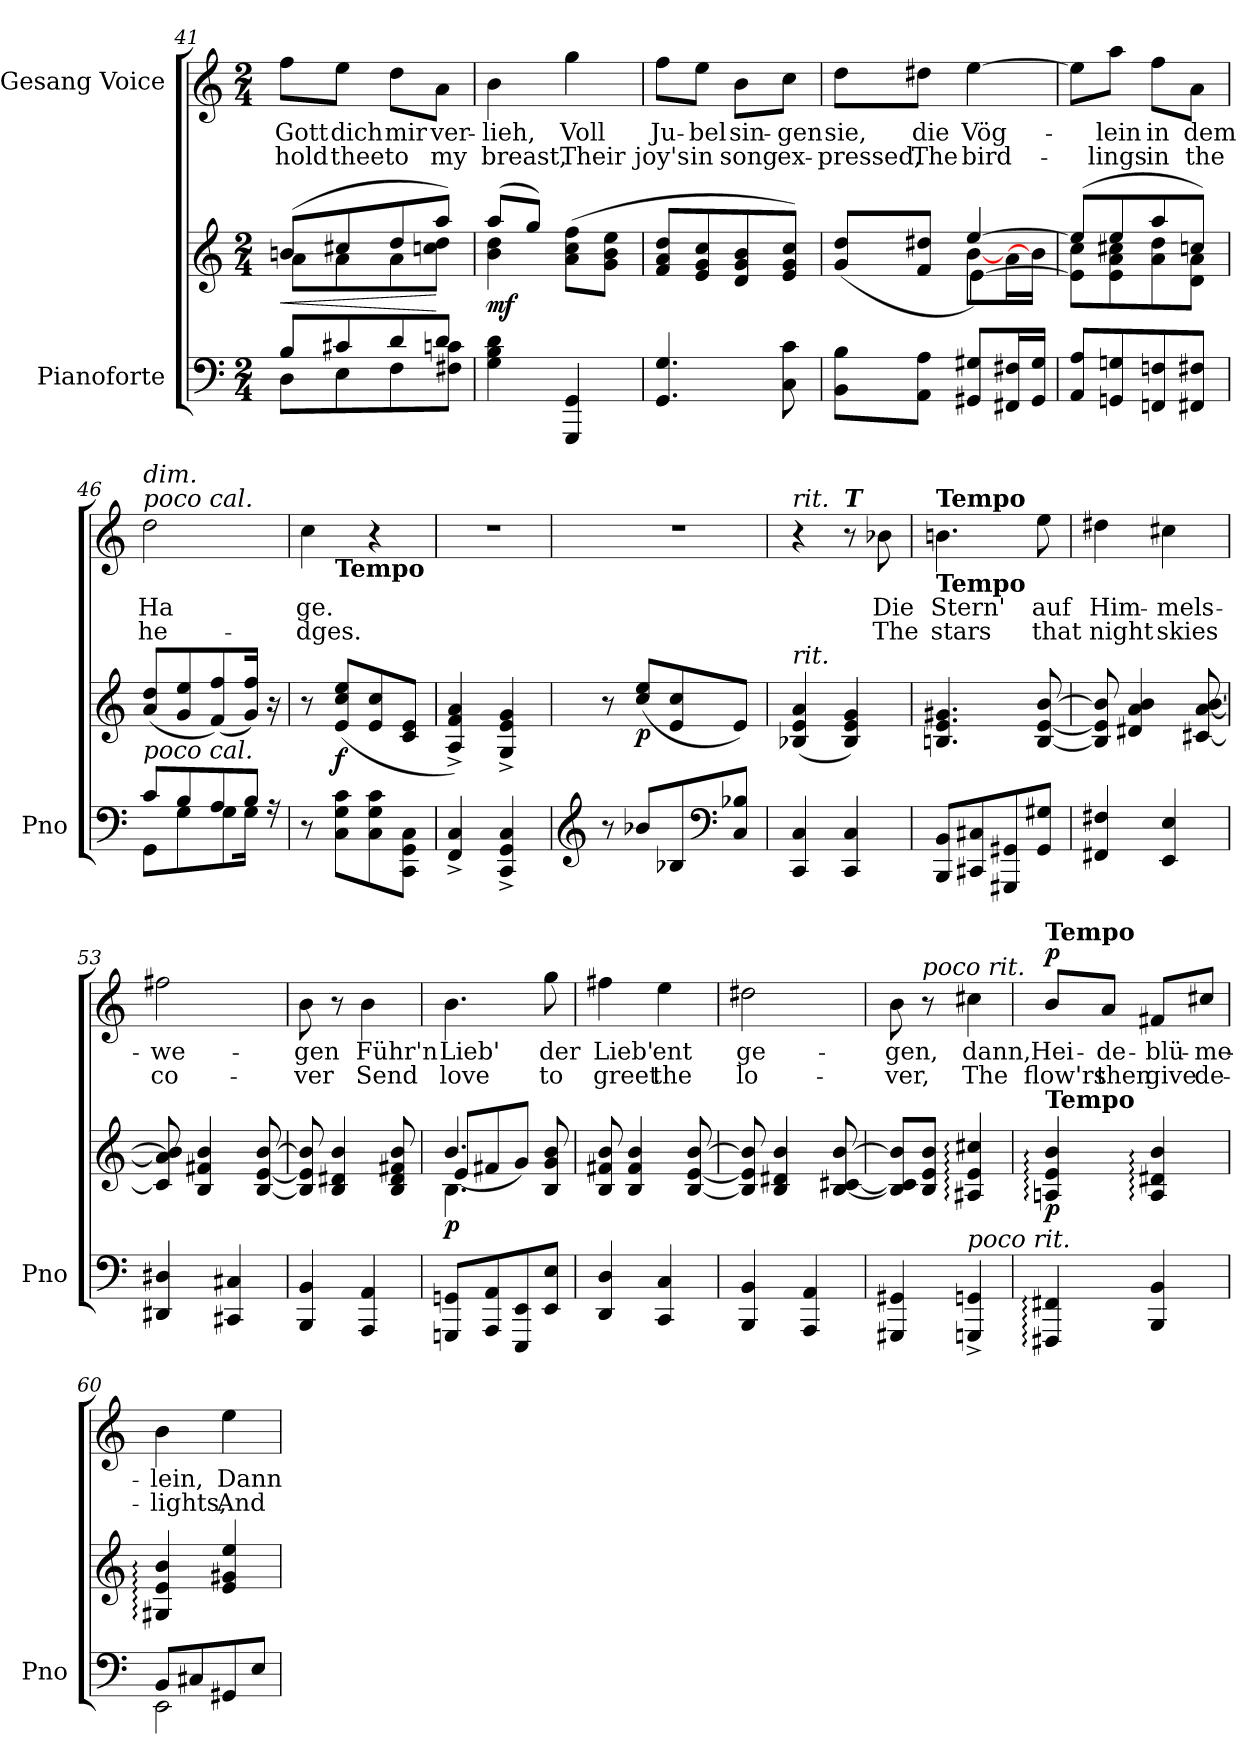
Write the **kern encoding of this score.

**kern	**kern	**dynam	**kern	**text	**text	**dynam
*part2	*part2	*part2	*part1	*part1	*part1	*part1
*staff3	*staff2	*staff2/3	*staff1	*staff1	*staff1	*staff1
*I"Pianoforte	*	*	*I"Gesang Voice	*	*	*
*I'Pno	*	*	*	*	*	*
*clefF4	*clefG2	*	*clefG2	*	*	*
*k[]	*k[]	*	*k[]	*	*	*
*M2/4	*M2/4	*	*M2/4	*	*	*
=41	=41	=41	=41	=41	=41	=41
*^	*	*	*	*	*	*
!	!	!	!LO:HP:b	!	!LO:LY:b	!LO:LY:b	!
*	*	*^	*	*	*	*	*
8B/L	8D\L	(>8bn/L	8a\L	<	8ff\L	Gott	hold	.
!	!	!	!	!	!	!LO:LY:b	!LO:LY:b	!
8c#X/	8E\	8cc#X/	8a\	.	8ee\J	dich	thee	.
!	!	!	!	!	!	!LO:LY:b	!LO:LY:b	!
8d/	8F\	8dd/	8a\	.	8dd\L	mir	to	.
!	!	!	!	!	!	!LO:LY:b	!LO:LY:b	!
8d/J	8F#X\ 8cn\J	8aa/J)	8ccn\ 8dd\J	[	8a\J	ver-	my	.
=42	=42	=42	=42	=42	=42	=42	=42	=42
!	!	!	!	!LO:DY:b	!	!LO:LY:b	!LO:LY:b	!
*v	*v	*	*	*	*	*	*	*
4G\ 4B\ 4d\	(>8aa/L	4b\ 4dd\	mf	4b\	-lieh,	breast,	.
.	8gg/J)	.	.	.	.	.	.
!	!	!	!	!	!LO:LY:b	!LO:LY:b	!
4GGG/ 4GG/	(<8a\ 8cc\ 8ff\L	4ryy	.	4gg\	Voll	Their	.
.	8g\ 8b\ 8ee\J	.	.	.	.	.	.
*	*v	*v	*	*	*	*	*
=43	=43	=43	=43	=43	=43	=43
!	!	!	!	!LO:LY:b	!LO:LY:b	!
4.GG/ 4.G/	8f/ 8a/ 8dd/L	.	8ff\L	Ju-	joy's	.
!	!	!	!	!LO:LY:b	!LO:LY:b	!
.	8e/ 8g/ 8cc/	.	8ee\J	-bel	in	.
!	!	!	!	!LO:LY:b	!LO:LY:b	!
.	8d/ 8g/ 8b/	.	8b\L	sin-	song	.
!	!	!	!	!LO:LY:b	!LO:LY:b	!
8C\ 8c\	8e/ 8g/ 8cc/J)	.	8cc\J	-gen	ex-	.
=44	=44	=44	=44	=44	=44	=44
*	*^	*	*	*	*	*
*	*	*^	*	*	*	*	*
!	!	!	!	!	!	!LO:LY:b	!LO:LY:b	!
8BB\ 8B\L	(<8g/ 8dd/L	4reyy	4ryy	.	8dd\L	sie,	-pressed,	.
!	!	!	!	!	!	!LO:LY:b	!LO:LY:b	!
8AA\ 8A\J	8f/ 8dd#X/J	.	.	.	8dd#X\J	die	The	.
!	!	!	!	!	!	!LO:LY:b	!LO:LY:b	!
8GG#X/ 8G#X/L	[4ee/)	[8b\L	[4e\	.	[4ee\	Vög-	bird-	.
16FF#X/ 16F#X/L	.	16a\L	.	.	.	.	.	.
16GG#/ 16G#/JJ	.	16b\JJ]	.	.	.	.	.	.
*	*	*v	*v	*	*	*	*	*
!!LO:LB:g=z
=45	=45	=45	=45	=45	=45	=45	=45
8AA/ 8A/L	(>8ee/L]	8e\] 8cc\L	.	8ee\L]	.	.	.
!	!	!	!	!	!LO:LY:b	!LO:LY:b	!
8GGn/ 8Gn/	8ee/	8e\ 8a\ 8cc#X\	.	8aa\J	-lein	-lings	.
!	!	!	!	!	!LO:LY:b	!LO:LY:b	!
8FFn/ 8Fn/	8aa/	8a\ 8dd\	.	8ff\L	in	in	.
!	!	!	!	!	!LO:LY:b	!LO:LY:b	!
8FF#X/ 8F#X/J	8ccn/J)	8d\ 8a\J	.	8a\J	dem	the	.
=46	=46	=46	=46	=46	=46	=46	=46
*^	*	*	*	*	*	*	*
!	!	!	!	!	!LO:TX:a:i:t=poco cal.	!	!	!
!	!	!	!	!	!LO:TX:a:i:t=dim.	!	!	!
!LO:TX:a:i:t=poco cal.	!	!	!	!	!	!	!	!
!	!	!	!	!	!	!LO:LY:b	!LO:LY:b	!
*	*	*v	*v	*	*	*	*	*
8c/L	8GG\L	(>8a/ 8dd/L	.	2dd\	Ha	he-	.
8B/	8G\	8g/ 8ee/	.	.	.	.	.
8A/	8G\	(<8f/ 8ff/)	.	.	.	.	.
8B/J	16G\Jk	16g/ 16ff/Jk)	.	.	.	.	.
.	16rA	16r	.	.	.	.	.
=47	=47	=47	=47	=47	=47	=47	=47
!	!	!	!	!	!LO:LY:b	!LO:LY:b	!
*v	*v	*	*	*^	*	*	*
8r	8r	.	4cc\	8ryy	-ge.	-dges.	.
!	!	!	!	!LO:TX:b:B:t=Tempo	!	!	!
!	!	!LO:DY:b	!	!	!	!	!
8C\ 8G\ 8c\L	(>8e/ 8cc/ 8ee/L	f	.	4.ryy	.	.	.
8C\ 8G\ 8c\	8e/ 8cc/	.	4r	.	.	.	.
8CC\ 8GG\ 8C\J	8c/ 8e/J	.	.	.	.	.	.
*	*	*	*v	*v	*	*	*
=48	=48	=48	=48	=48	=48	=48
4FF/^ 4C/^	4A/^ 4f/^ 4a/^)	.	2r	.	.	.
4CC/^ 4GG/^ 4C/^	4G/^ 4e/^ 4g/^	.	.	.	.	.
=49	=49	=49	=49	=49	=49	=49
*clefG2	*	*	*	*	*	*
8r	8r	.	2r	.	.	.
!	!	!LO:DY:b	!	!	!	!
8b-X/L	(>8cc/ 8ee/L	p	.	.	.	.
8B-X/	8e/ 8cc/	.	.	.	.	.
*clefF4	*	*	*	*	*	*
8C/ 8B-X/J	8e/J)	.	.	.	.	.
=50	=50	=50	=50	=50	=50	=50
!	!	!	!LO:TX:a:i:t=rit.	!	!	!
!	!LO:TX:a:i:t=rit.	!	!	!	!	!
4CC/ 4C/	(>4B-X/ 4e/ 4a/	.	4r	.	.	.
!	!	!	!LO:TX:a:Bi:t=T	!	!	!
4CC/ 4C/	4B-/ 4e/ 4g/)	.	8r	.	.	.
!	!	!	!	!LO:LY:b	!LO:LY:b	!
.	.	.	8b-X\	Die	The	.
=51	=51	=51	=51	=51	=51	=51
!	!	!	!LO:TX:a:B:t=Tempo	!	!	!
!	!	!	!LO:TX:b:B:t=Tempo	!	!	!
!	!	!	!	!LO:LY:b	!LO:LY:b	!
8BBB/ 8BB/L	4.Bn/ 4.e/ 4.g#X/	.	4.bn\	Stern'	stars	.
8CC#X/ 8C#X/	.	.	.	.	.	.
8GGG#X/ 8GG#X/	.	.	.	.	.	.
!	!	!	!	!LO:LY:b	!LO:LY:b	!
8GG#/ 8G#X/J	[8B/ [8e/ [8b/	.	8ee\	auf	that	.
!!LO:PB:g=z
=52	=52	=52	=52	=52	=52	=52
!	!	!	!	!LO:LY:b	!LO:LY:b	!
4FF#X/ 4F#X/	8B/] 8e/] 8b/]	.	4dd#X\	Him-	night	.
.	4d#X/ 4a/ 4b/	.	.	.	.	.
!	!	!	!	!LO:LY:b	!LO:LY:b	!
4EE/ 4E/	.	.	4cc#X\	-mels-	skies	.
.	[8c#X/ [8a/ [8b/	.	.	.	.	.
=53	=53	=53	=53	=53	=53	=53
!	!	!	!	!LO:LY:b	!LO:LY:b	!
4DD#X/ 4D#X/	8c#/] 8a/] 8b/]	.	2ff#X\	-we-	co-	.
.	4B/ 4f#X/ 4b/	.	.	.	.	.
4CC#X/ 4C#X/	.	.	.	.	.	.
.	[8B/ [8e/ [8b/	.	.	.	.	.
=54	=54	=54	=54	=54	=54	=54
!	!	!	!	!LO:LY:b	!LO:LY:b	!
4BBB/ 4BB/	8B/] 8e/] 8b/]	.	8b\	-gen	-ver	.
.	4B/ 4d#X/ 4b/	.	8r	.	.	.
!	!	!	!	!LO:LY:b	!LO:LY:b	!
4AAA/ 4AA/	.	.	4b\	Führ'n	Send	.
.	8B/ 8d#/ 8f#X/ 8b/	.	.	.	.	.
=55	=55	=55	=55	=55	=55	=55
*	*^	*	*	*	*	*
*	*	*^	*	*	*	*	*
!	!	!	!	!LO:DY:b	!	!LO:LY:b	!LO:LY:b	!
8GGGn/ 8GGn/L	4.b/	(<8e/L	4.B\	p	4.b\	Lieb'	love	.
8AAA/ 8AA/	.	8f#X/	.	.	.	.	.	.
8EEE/ 8EE/	.	8g/J)	.	.	.	.	.	.
!	!	!	!	!	!	!LO:LY:b	!LO:LY:b	!
8EE/ 8E/J	8B/ 8g/ 8b/	8ryy	8ryy	.	8gg\	der	to	.
=56	=56	=56	=56	=56	=56	=56	=56	=56
!	!	!	!	!	!	!LO:LY:b	!LO:LY:b	!
*	*v	*v	*v	*	*	*	*	*
4DD/ 4D/	8B/ 8f#X/ 8b/	.	4ff#X\	Lieb'	greet	.
.	4B/ 4f#/ 4b/	.	.	.	.	.
!	!	!	!	!LO:LY:b	!LO:LY:b	!
4CC/ 4C/	.	.	4ee\	ent	the	.
.	[8B/ [8e/ [8b/	.	.	.	.	.
=57	=57	=57	=57	=57	=57	=57
!	!	!	!	!LO:LY:b	!LO:LY:b	!
4BBB/ 4BB/	8B/] 8e/] 8b/]	.	2dd#X\	-ge-	lo-	.
.	4B/ 4d#X/ 4b/	.	.	.	.	.
4AAA/ 4AA/	.	.	.	.	.	.
.	[8B/ [8c#X/ [8b/	.	.	.	.	.
=58	=58	=58	=58	=58	=58	=58
!	!	!	!	!LO:LY:b	!LO:LY:b	!
4GGG#X/ 4GG#X/	8B/] 8c#/] 8b/]L	.	8b\	-gen,	-ver,	.
!	!	!	!LO:TX:a:i:t=poco rit.	!	!	!
.	8B/ 8e/ 8b/J	.	8r	.	.	.
!LO:TX:a:i:t=poco rit.	!	!	!	!	!	!
!	!	!	!	!LO:LY:b	!LO:LY:b	!
4GGGn/^ 4GGn/^	4A#X/: 4e/: 4cc#X/:	.	4cc#X\	dann,	The	.
!!LO:LB:g=z
=59	=59	=59	=59	=59	=59	=59
!	!	!	!LO:TX:a:B:t=Tempo	!	!	!
!	!LO:TX:a:B:t=Tempo	!	!	!	!	!
!	!	!LO:DY:b	!	!LO:LY:b	!LO:LY:b	!LO:DY:a
4FFF#X/: 4FF#X/:	4An/: 4e/: 4b/:	p	8b/L	Hei-	flow'rs	p
!	!	!	!	!LO:LY:b	!LO:LY:b	!
.	.	.	8a/J	-de-	then	.
!	!	!	!	!LO:LY:b	!LO:LY:b	!
4BBB/ 4BB/	4A/: 4d#X/: 4b/:	.	8f#X/L	-blü-	give	.
!	!	!	!	!LO:LY:b	!LO:LY:b	!
.	.	.	8cc#X/J	-me-	de-	.
=60	=60	=60	=60	=60	=60	=60
*^	*	*	*	*	*	*
!	!	!	!	!	!LO:LY:b	!LO:LY:b	!
8BB/L	2EE\	4G#X/: 4e/: 4b/:	.	4b\	lein,	-lights,	.
8C#X/	.	.	.	.	.	.	.
!	!	!	!	!	!LO:LY:b	!LO:LY:b	!
8GG#X/	.	4e/ 4g#X/ 4ee/	.	4ee\	Dann	And	.
8E/J	.	.	.	.	.	.	.
*v	*v	*	*	*	*	*	*
=	=	=	=	=	=	=
*-	*-	*-	*-	*-	*-	*-
